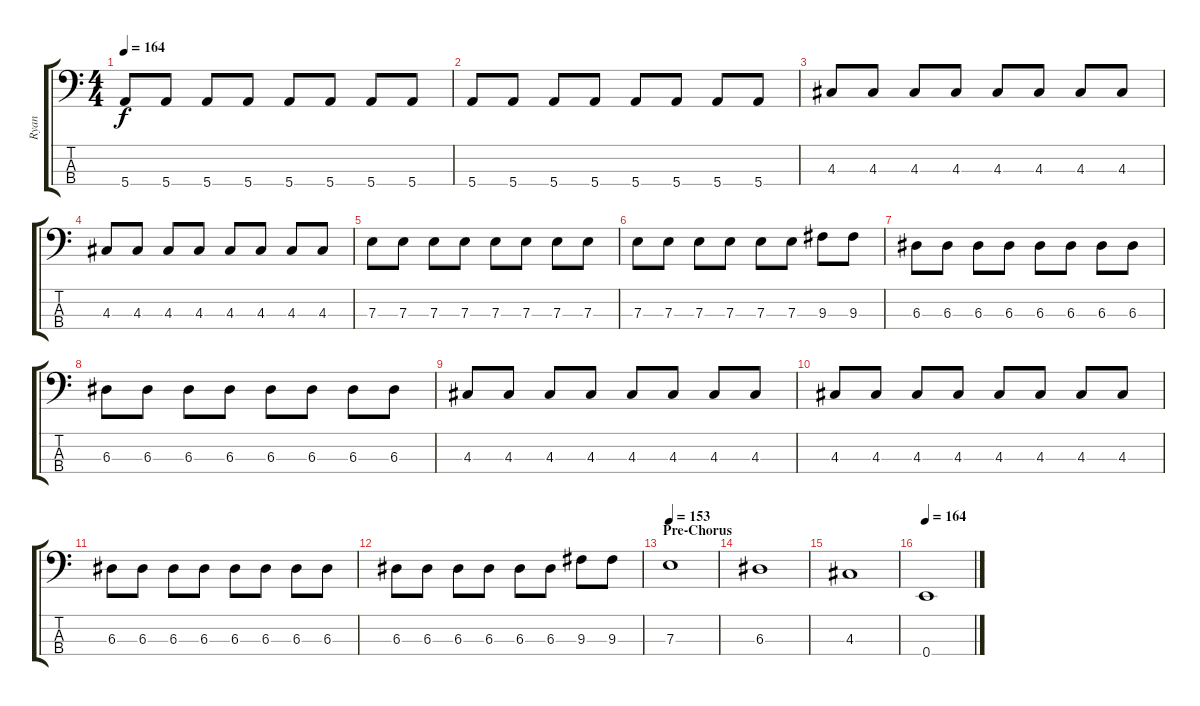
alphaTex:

\track ("Ryan" "Ryan") {instrument electricbassfinger}
\staff {score tabs}
\tuning (G2 D2 A1 E1) {hide}
\ts (4 4)
\tempo 164
\clef f4
\ks c
5.4.8{dy f} 5.4.8 5.4.8 5.4.8 5.4.8 5.4.8 5.4.8 5.4.8 |
5.4.8 5.4.8 5.4.8 5.4.8 5.4.8 5.4.8 5.4.8 5.4.8 |
4.3.8 4.3.8 4.3.8 4.3.8 4.3.8 4.3.8 4.3.8 4.3.8 |
4.3.8 4.3.8 4.3.8 4.3.8 4.3.8 4.3.8 4.3.8 4.3.8 |
7.3.8 7.3.8 7.3.8 7.3.8 7.3.8 7.3.8 7.3.8 7.3.8 |
7.3.8 7.3.8 7.3.8 7.3.8 7.3.8 7.3.8 9.3.8 9.3.8 |
6.3.8 6.3.8 6.3.8 6.3.8 6.3.8 6.3.8 6.3.8 6.3.8 |
6.3.8 6.3.8 6.3.8 6.3.8 6.3.8 6.3.8 6.3.8 6.3.8 |
4.3.8 4.3.8 4.3.8 4.3.8 4.3.8 4.3.8 4.3.8 4.3.8 |
4.3.8 4.3.8 4.3.8 4.3.8 4.3.8 4.3.8 4.3.8 4.3.8 |
6.3.8 6.3.8 6.3.8 6.3.8 6.3.8 6.3.8 6.3.8 6.3.8 |
6.3.8 6.3.8 6.3.8 6.3.8 6.3.8 6.3.8 9.3.8 9.3.8 |
\section ("" "Pre-Chorus")
\tempo 154
\tempo 153
7.3.1 |
6.3.1 |
4.3.1 |
\tempo 164
0.4.1
